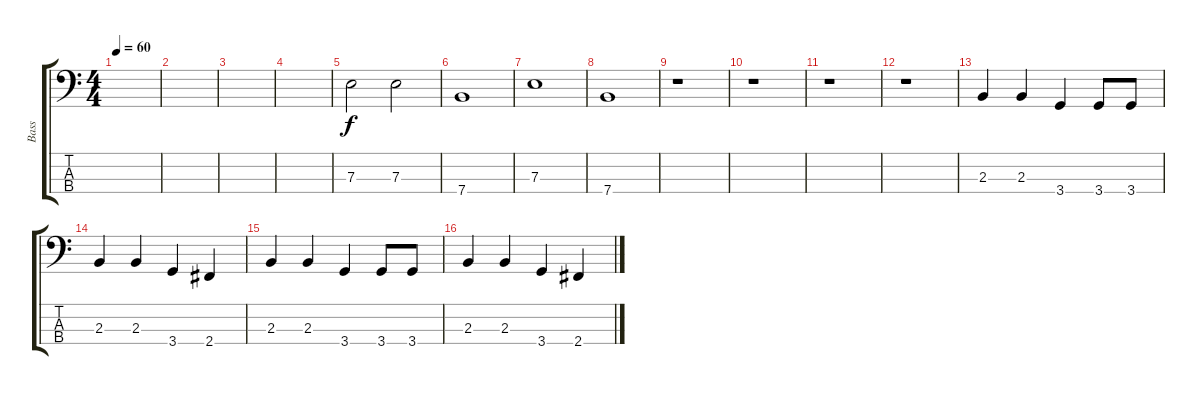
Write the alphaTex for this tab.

\track ("Bass" "Bass") {instrument electricbasspick}
\staff {score tabs}
\tuning (G2 D2 A1 E1) {hide}
\ts (4 4)
\tempo 60
\clef f4
\ks c
|
|
|
|
7.3.2 7.3.2 |
7.4.1 |
7.3.1 |
7.4.1 |
r.1 |
r.1 |
r.1 |
r.1 |
2.3.4 2.3.4 3.4.4 3.4.8 3.4.8 |
2.3.4 2.3.4 3.4.4 2.4.4 |
2.3.4 2.3.4 3.4.4 3.4.8 3.4.8 |
2.3.4 2.3.4 3.4.4 2.4.4
